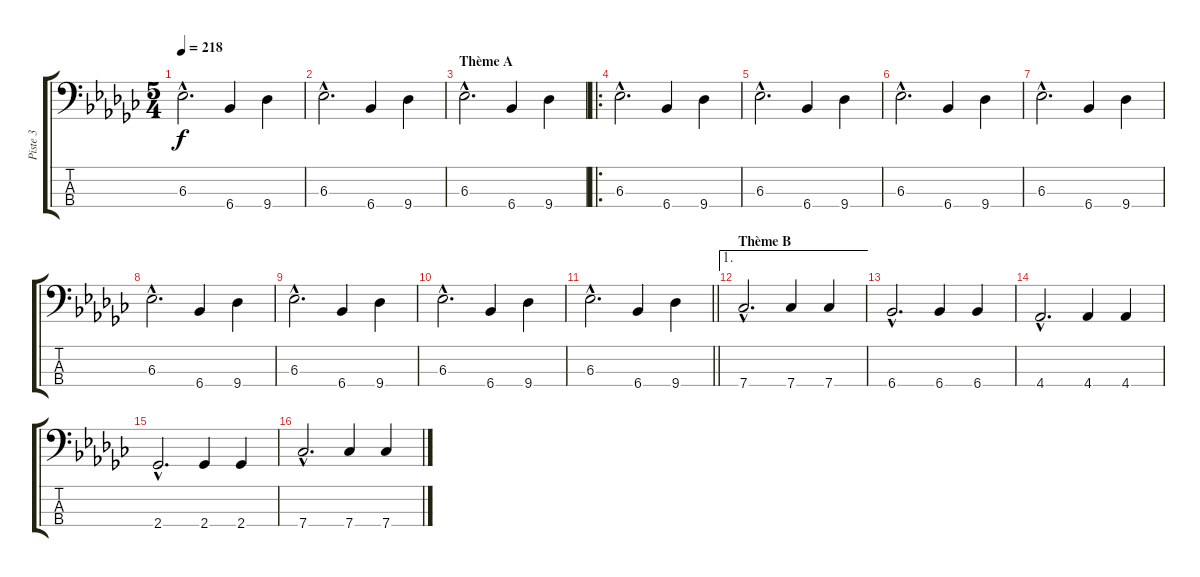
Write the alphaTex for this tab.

\track ("Piste 3" "Piste 3") {instrument acousticbass}
\staff {score tabs}
\tuning (G2 D2 A1 E1) {hide}
\ts (5 4)
\tempo 218
\clef f4
\ks ebminor
6.3{hac}.2{d dy f} 6.4.4 9.4.4 |
6.3{hac}.2{d} 6.4.4 9.4.4 |
\section ("" "Thème A")
6.3{hac}.2{d} 6.4.4{volume 15 balance 3 instrument acousticbass} 9.4.4 |
\ro
6.3{hac}.2{d volume 15 balance 3 instrument acousticbass} 6.4.4 9.4.4 |
6.3{hac}.2{d} 6.4.4 9.4.4 |
6.3{hac}.2{d} 6.4.4 9.4.4 |
6.3{hac}.2{d} 6.4.4 9.4.4 |
6.3{hac}.2{d} 6.4.4 9.4.4 |
6.3{hac}.2{d} 6.4.4 9.4.4 |
6.3{hac}.2{d} 6.4.4 9.4.4 |
\barLineRight lightlight
6.3{hac}.2{d} 6.4.4 9.4.4 |
\ae 1
\section ("" "Thème B")
7.4{hac}.2{d volume 16 balance 3 instrument acousticbass} 7.4.4 7.4.4 |
6.4{hac}.2{d} 6.4.4 6.4.4 |
4.4{hac}.2{d} 4.4.4 4.4.4 |
2.4{hac}.2{d} 2.4.4 2.4.4 |
7.4{hac}.2{d} 7.4.4 7.4.4
